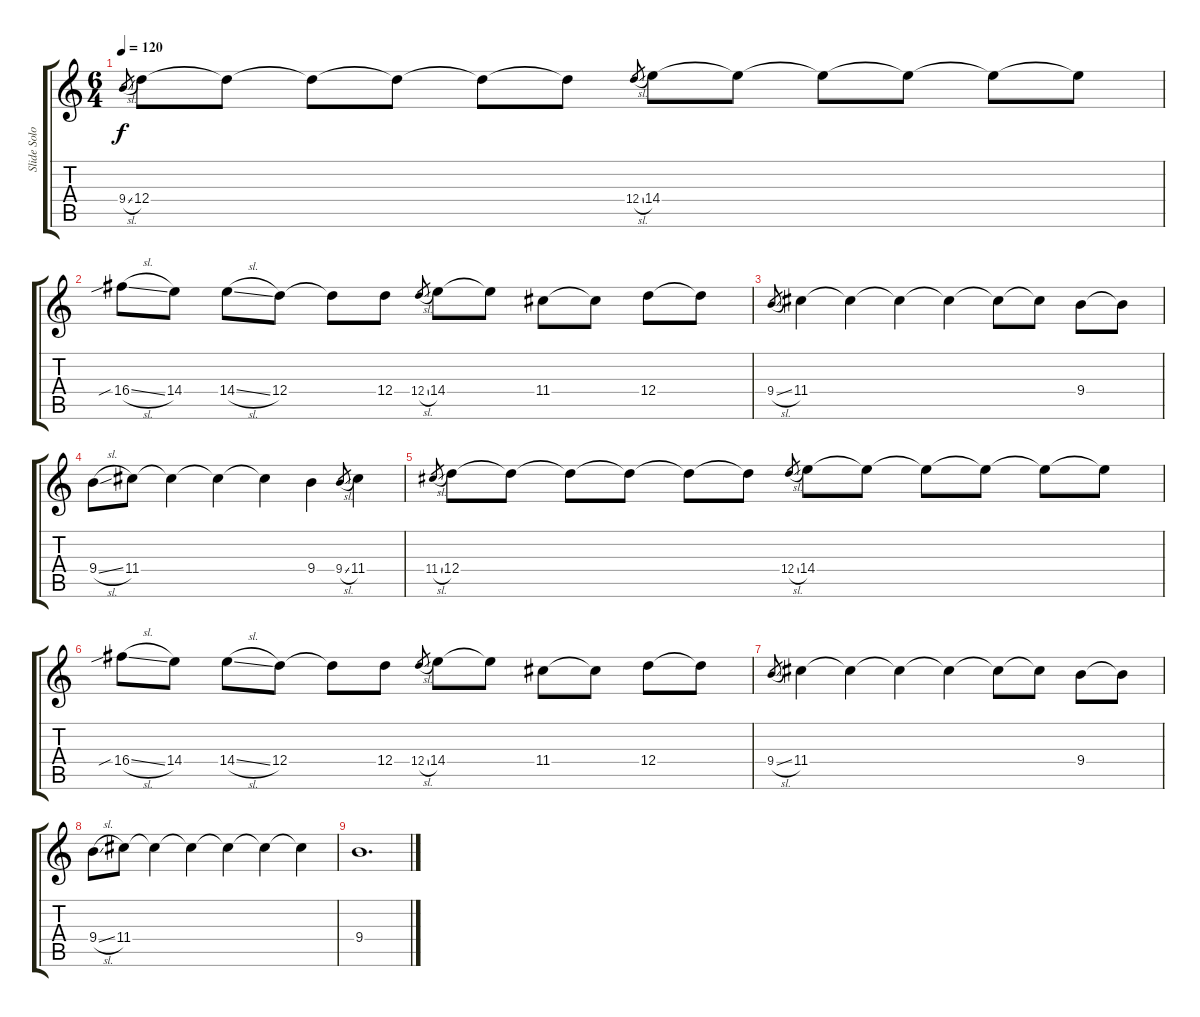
\track ("Slide Solo" "Slide Solo") {instrument overdrivenguitar}
\staff {score tabs}
\tuning (E4 B3 G3 D3 A2 E2) {hide}
\ts (6 4)
\tempo 120
\clef g2
\ks c
9.4{sl}.8{gr dy f} 12.4.8 12.4{t}.8 12.4{t}.8 12.4{t}.8 12.4{t}.8 12.4{t}.8 12.4{sl}.8{gr} 14.4.8 14.4{t}.8 14.4{t}.8 14.4{t}.8 14.4{t}.8 14.4{t}.8 |
16.4{sib sl}.8 14.4.8 14.4{sl}.8 12.4.8 12.4{t}.8 12.4.8 12.4{sl}.8{gr} 14.4.8 14.4{t}.8 11.4.8 11.4{t}.8 12.4.8 12.4{t}.8 |
9.4{sl}.8{gr} 11.4.4 11.4{t}.4 11.4{t}.4 11.4{t}.4 11.4{t}.8 11.4{t}.8 9.4.8 9.4{t}.8 |
9.4{sl}.8 11.4.8 11.4{t}.4 11.4{t}.4 11.4{t}.4 9.4.4 9.4{sl}.8{gr} 11.4.4 |
11.4{sl}.8{gr} 12.4.8 12.4{t}.8 12.4{t}.8 12.4{t}.8 12.4{t}.8 12.4{t}.8 12.4{sl}.8{gr} 14.4.8 14.4{t}.8 14.4{t}.8 14.4{t}.8 14.4{t}.8 14.4{t}.8 |
16.4{sib sl}.8 14.4.8 14.4{sl}.8 12.4.8 12.4{t}.8 12.4.8 12.4{sl}.8{gr} 14.4.8 14.4{t}.8 11.4.8 11.4{t}.8 12.4.8 12.4{t}.8 |
9.4{sl}.8{gr} 11.4.4 11.4{t}.4 11.4{t}.4 11.4{t}.4 11.4{t}.8 11.4{t}.8 9.4.8 9.4{t}.8 |
9.4{sl}.8 11.4.8 11.4{t}.4 11.4{t}.4 11.4{t}.4 11.4{t}.4 11.4{t}.4 |
9.4.1{d}
